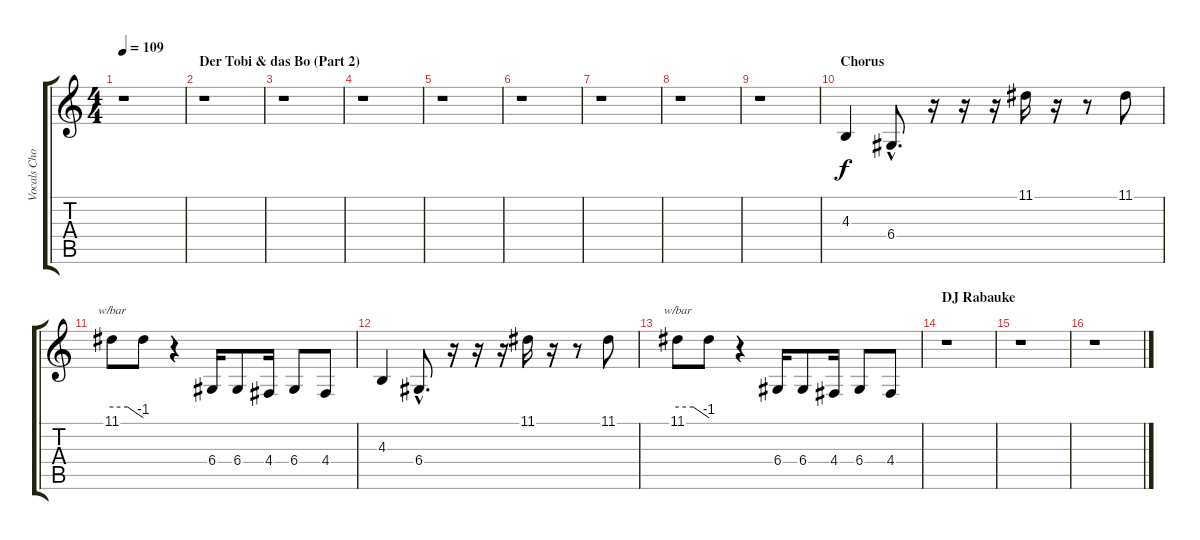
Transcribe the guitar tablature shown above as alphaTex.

\track ("Vocals Chorus" "Vocals Cho") {instrument flute}
\staff {score tabs}
\tuning (E4 B3 G3 D3 A2 E2) {hide}
\ts (4 4)
\tempo 109
\clef g2
\ks c
r.1{dy f} |
\section ("" "Der Tobi & das Bo (Part 2)")
r.1 |
r.1 |
r.1 |
r.1 |
r.1 |
r.1 |
r.1 |
r.1 |
\section ("" "Chorus")
4.3.4 6.4{hac}.8{d} r.16 r.16 r.16 11.1.16 r.16 r.8 11.1.8 |
11.1.8{tbe (custom default 0 0 30 0 60 -4)} 11.1{t}.8 r.4 6.4.16 6.4.8 4.4.16 6.4.8 4.4.8 |
4.3.4 6.4{hac}.8{d} r.16 r.16 r.16 11.1.16 r.16 r.8 11.1.8 |
11.1.8{tbe (custom default 0 0 30 0 60 -4)} 11.1{t}.8 r.4 6.4.16 6.4.8 4.4.16 6.4.8 4.4.8 |
\section ("" "DJ Rabauke")
r.1 |
r.1 |
r.1
